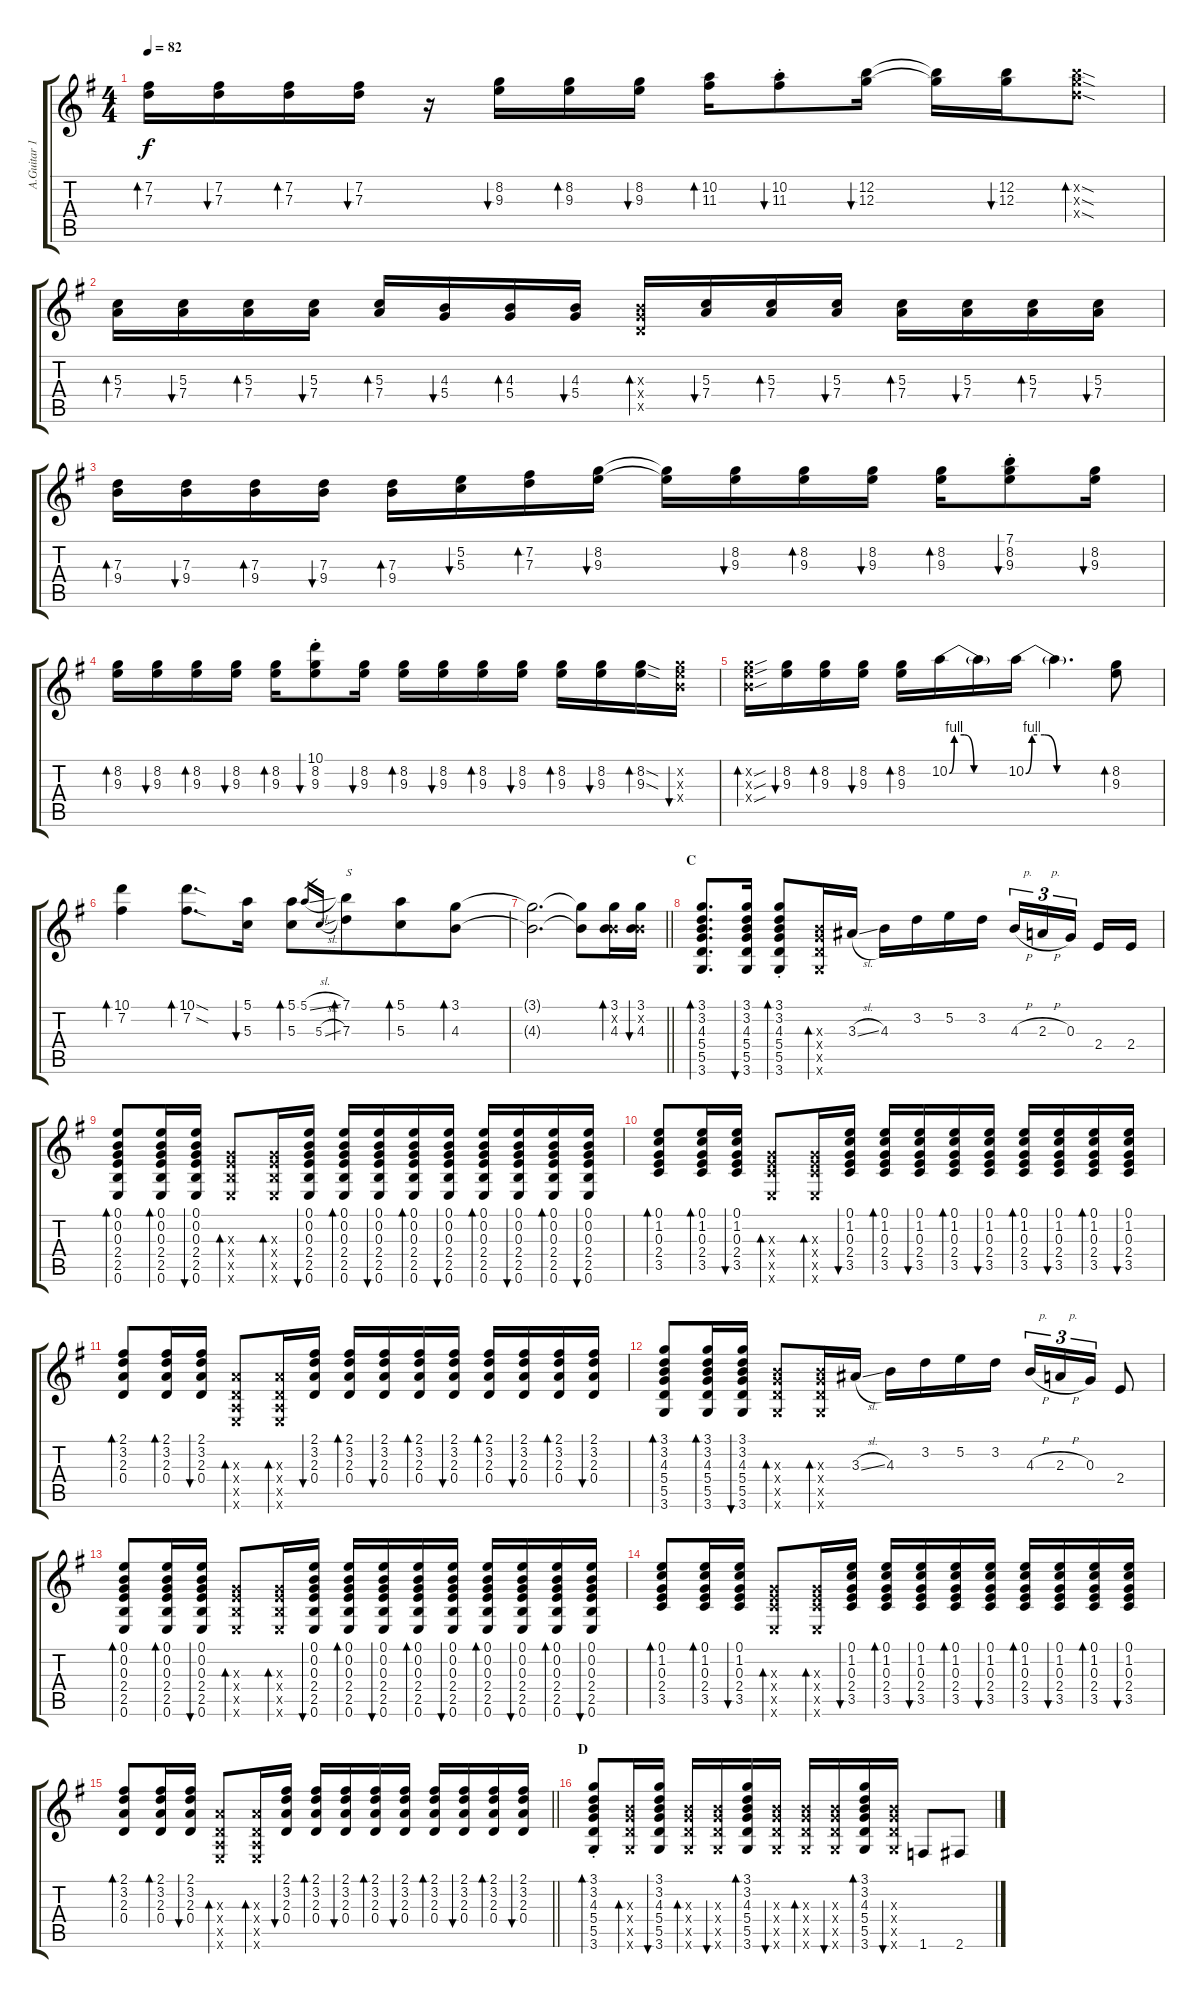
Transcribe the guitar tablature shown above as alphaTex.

\track ("A.Guitar 1" "A.Guitar 1") {instrument acousticguitarsteel}
\staff {score tabs}
\tuning (E4 B3 G3 D3 A2 E2) {hide}
\ts (4 4)
\tempo 82
\clef g2
\ks g
(7.2 7.3).16{bd 30 dy f} (7.2 7.3).16{bu 30} (7.2 7.3).16{bd 30} (7.2 7.3).16{bu 30} r.16 (8.2 9.3).16{bu 30} (8.2 9.3).16{bd 30} (8.2 9.3).16{bu 30} (10.2 11.3).16{bd 30} (10.2{st} 11.3{st}).8{bu 30} (12.2 12.3).16{bu 30} (12.2{t} 12.3{t}).16 (12.2 12.3).16{bu 30} (12.2{sod x} 12.3{sod x} 12.4{sod x}).8{bd 30} |
(5.3 7.4).16{bd 30} (5.3 7.4).16{bu 30} (5.3 7.4).16{bd 30} (5.3 7.4).16{bu 30} (5.3 7.4).16{bd 30} (4.3 5.4).16{bu 30} (4.3 5.4).16{bd 30} (4.3 5.4).16{bu 30} (4.3{x} 5.4{x} 5.5{x}).16{bd 30} (5.3 7.4).16{bu 30} (5.3 7.4).16{bd 30} (5.3 7.4).16{bu 30} (5.3 7.4).16{bd 30} (5.3 7.4).16{bu 30} (5.3 7.4).16{bd 30} (5.3 7.4).16{bu 30} |
(7.3 9.4).16{bd 30} (7.3 9.4).16{bu 30} (7.3 9.4).16{bd 30} (7.3 9.4).16{bu 30} (7.3 9.4).16{bd 30} (5.2 5.3).16{bu 30} (7.2 7.3).16{bd 30} (8.2 9.3).16{bu 30} (8.2{t} 9.3{t}).16 (8.2 9.3).16{bu 30} (8.2 9.3).16{bd 30} (8.2 9.3).16{bu 30} (8.2 9.3).16{bd 30} (7.1{st} 8.2{st} 9.3{st}).8{bu 30} (8.2 9.3).16{bu 30} |
(8.2 9.3).16{bd 30} (8.2 9.3).16{bu 30} (8.2 9.3).16{bd 30} (8.2 9.3).16{bu 30} (8.2 9.3).16{bd 30} (10.1{st} 8.2{st} 9.3{st}).8{bu 30} (8.2 9.3).16{bu 30} (8.2 9.3).16{bd 30} (8.2 9.3).16{bu 30} (8.2 9.3).16{bd 30} (8.2 9.3).16{bu 30} (8.2 9.3).16{bd 30} (8.2 9.3).16{bu 30} (8.2{sod} 9.3{sod}).16{bd 30} (8.2{x} 9.3{x} 9.4{x}).16{bu 30} |
(8.2{sou x} 9.3{sou x} 9.4{sou x}).16{bd 30} (8.2 9.3).16{bu 30} (8.2 9.3).16{bd 30} (8.2 9.3).16{bu 30} (8.2 9.3).16{bd 30} 10.2{be (custom 0 0 5 4 15 4 25 0 60 0)}.16 10.2{t}.16 10.2{be (custom 0 0 5 4 15 4 25 0 60 0)}.16 10.2{t}.4{d} (8.2 9.3).8{bd 30} |
(10.1 7.2).4{bd 30} (10.1{sod} 7.2{sod}).8{d bd 30} (5.1 5.3).16{bu 30} (5.1 5.3).8{bd 30} 5.1{sl}.16{gr} 5.3{sl}.16{gr} (7.1 7.3).8{bd 30 txt "S" beam merge} (5.1 5.3).8{bd 30} (3.1 4.3).8{bd 30} |
\barLineRight lightlight
(3.1{t} 4.3{t}).2{d} (3.1{t} 4.3{t}).8 (3.1 0.2{x} 4.3).16{bd 30 volume 14} (3.1 0.2{x} 4.3).16{bu 30} |
\section ("" "C")
(3.1 3.2 4.3 5.4 5.5 3.6).8{d bd 30} (3.1 3.2 4.3 5.4 5.5 3.6).16{bu 30} (3.1{st} 3.2{st} 4.3{st} 5.4{st} 5.5{st} 3.6{st}).8{bd 30} (4.3{x} 5.4{x} 5.5{x} 3.6{x}).16{bd 30} 3.3{sl}.16 4.3.16 3.2.16 5.2.16 3.2.16 4.3{h}.16{tu (3 2) txt "   p."} 2.3{h}.16{tu (3 2) txt "   p."} 0.3.16{tu (3 2) beam splitsecondary} 2.4.16 2.4.16 |
(0.1 0.2 0.3 2.4 2.5 0.6).8{bd 30} (0.1 0.2 0.3 2.4 2.5 0.6).16{bd 30} (0.1 0.2 0.3 2.4 2.5 0.6).16{bu 30} (0.3{x} 2.4{x} 2.5{x} 0.6{x}).8{bd 30} (0.3{x} 2.4{x} 2.5{x} 0.6{x}).16{bd 30} (0.1 0.2 0.3 2.4 2.5 0.6).16{bu 30} (0.1 0.2 0.3 2.4 2.5 0.6).16{bd 30} (0.1 0.2 0.3 2.4 2.5 0.6).16{bu 30} (0.1 0.2 0.3 2.4 2.5 0.6).16{bd 30} (0.1 0.2 0.3 2.4 2.5 0.6).16{bu 30} (0.1 0.2 0.3 2.4 2.5 0.6).16{bd 30} (0.1 0.2 0.3 2.4 2.5 0.6).16{bu 30} (0.1 0.2 0.3 2.4 2.5 0.6).16{bd 30} (0.1 0.2 0.3 2.4 2.5 0.6).16{bu 30} |
(0.1 1.2 0.3 2.4 3.5).8{bd 30} (0.1 1.2 0.3 2.4 3.5).16{bd 30} (0.1 1.2 0.3 2.4 3.5).16{bu 30} (0.3{x} 2.4{x} 3.5{x} 0.6{x}).8{bd 30} (0.3{x} 2.4{x} 3.5{x} 0.6{x}).16{bd 30} (0.1 1.2 0.3 2.4 3.5).16{bu 30} (0.1 1.2 0.3 2.4 3.5).16{bd 30} (0.1 1.2 0.3 2.4 3.5).16{bu 30} (0.1 1.2 0.3 2.4 3.5).16{bd 30} (0.1 1.2 0.3 2.4 3.5).16{bu 30} (0.1 1.2 0.3 2.4 3.5).16{bd 30} (0.1 1.2 0.3 2.4 3.5).16{bu 30} (0.1 1.2 0.3 2.4 3.5).16{bd 30} (0.1 1.2 0.3 2.4 3.5).16{bu 30} |
(2.1 3.2 2.3 0.4).8{bd 30} (2.1 3.2 2.3 0.4).16{bd 30} (2.1 3.2 2.3 0.4).16{bu 30} (2.3{x} 0.4{x} 0.5{x} 0.6{x}).8{bd 30} (2.3{x} 0.4{x} 0.5{x} 0.6{x}).16{bd 30} (2.1 3.2 2.3 0.4).16{bu 30} (2.1 3.2 2.3 0.4).16{bd 30} (2.1 3.2 2.3 0.4).16{bu 30} (2.1 3.2 2.3 0.4).16{bd 30} (2.1 3.2 2.3 0.4).16{bu 30} (2.1 3.2 2.3 0.4).16{bd 30} (2.1 3.2 2.3 0.4).16{bu 30} (2.1 3.2 2.3 0.4).16{bd 30} (2.1 3.2 2.3 0.4).16{bu 30} |
(3.1 3.2 4.3 5.4 5.5 3.6).8{bd 30} (3.1 3.2 4.3 5.4 5.5 3.6).16{bd 30} (3.1 3.2 4.3 5.4 5.5 3.6).16{bu 30} (4.3{x} 5.4{x} 5.5{x} 3.6{x}).8{bd 30} (4.3{x} 5.4{x} 5.5{x} 3.6{x}).16{bd 30} 3.3{sl}.16 4.3.16 3.2.16 5.2.16 3.2.16 4.3{h}.16{tu (3 2) txt "   p."} 2.3{h}.16{tu (3 2) txt "   p."} 0.3.16{tu (3 2)} 2.4.8 |
(0.1 0.2 0.3 2.4 2.5 0.6).8{bd 30} (0.1 0.2 0.3 2.4 2.5 0.6).16{bd 30} (0.1 0.2 0.3 2.4 2.5 0.6).16{bu 30} (0.3{x} 2.4{x} 2.5{x} 0.6{x}).8{bd 30} (0.3{x} 2.4{x} 2.5{x} 0.6{x}).16{bd 30} (0.1 0.2 0.3 2.4 2.5 0.6).16{bu 30} (0.1 0.2 0.3 2.4 2.5 0.6).16{bd 30} (0.1 0.2 0.3 2.4 2.5 0.6).16{bu 30} (0.1 0.2 0.3 2.4 2.5 0.6).16{bd 30} (0.1 0.2 0.3 2.4 2.5 0.6).16{bu 30} (0.1 0.2 0.3 2.4 2.5 0.6).16{bd 30} (0.1 0.2 0.3 2.4 2.5 0.6).16{bu 30} (0.1 0.2 0.3 2.4 2.5 0.6).16{bd 30} (0.1 0.2 0.3 2.4 2.5 0.6).16{bu 30} |
(0.1 1.2 0.3 2.4 3.5).8{bd 30} (0.1 1.2 0.3 2.4 3.5).16{bd 30} (0.1 1.2 0.3 2.4 3.5).16{bu 30} (0.3{x} 2.4{x} 3.5{x} 0.6{x}).8{bd 30} (0.3{x} 2.4{x} 3.5{x} 0.6{x}).16{bd 30} (0.1 1.2 0.3 2.4 3.5).16{bu 30} (0.1 1.2 0.3 2.4 3.5).16{bd 30} (0.1 1.2 0.3 2.4 3.5).16{bu 30} (0.1 1.2 0.3 2.4 3.5).16{bd 30} (0.1 1.2 0.3 2.4 3.5).16{bu 30} (0.1 1.2 0.3 2.4 3.5).16{bd 30} (0.1 1.2 0.3 2.4 3.5).16{bu 30} (0.1 1.2 0.3 2.4 3.5).16{bd 30} (0.1 1.2 0.3 2.4 3.5).16{bu 30} |
\barLineRight lightlight
(2.1 3.2 2.3 0.4).8{bd 30} (2.1 3.2 2.3 0.4).16{bd 30} (2.1 3.2 2.3 0.4).16{bu 30} (2.3{x} 0.4{x} 0.5{x} 0.6{x}).8{bd 30} (2.3{x} 0.4{x} 0.5{x} 0.6{x}).16{bd 30} (2.1 3.2 2.3 0.4).16{bu 30} (2.1 3.2 2.3 0.4).16{bd 30} (2.1 3.2 2.3 0.4).16{bu 30} (2.1 3.2 2.3 0.4).16{bd 30} (2.1 3.2 2.3 0.4).16{bu 30} (2.1 3.2 2.3 0.4).16{bd 30} (2.1 3.2 2.3 0.4).16{bu 30} (2.1 3.2 2.3 0.4).16{bd 30} (2.1 3.2 2.3 0.4).16{bu 30} |
\section ("" "D")
(3.1{st} 3.2{st} 4.3{st} 5.4{st} 5.5{st} 3.6{st}).8{bd 30} (4.3{x} 5.4{x} 5.5{x} 3.6{x}).16{bd 30} (3.1 3.2 4.3 5.4 5.5 3.6).16{bu 30} (4.3{x} 5.4{x} 5.5{x} 3.6{x}).16{bd 30} (4.3{x} 5.4{x} 5.5{x} 3.6{x}).16{bu 30} (3.1 3.2 4.3 5.4 5.5 3.6).16{bd 30} (4.3{x} 5.4{x} 5.5{x} 3.6{x}).16{bu 30} (4.3{x} 5.4{x} 5.5{x} 3.6{x}).16{bd 30} (4.3{x} 5.4{x} 5.5{x} 3.6{x}).16{bu 30} (3.1 3.2 4.3 5.4 5.5 3.6).16{bd 30} (4.3{x} 5.4{x} 5.5{x} 3.6{x}).16{bu 30} 1.6.8 2.6.8
